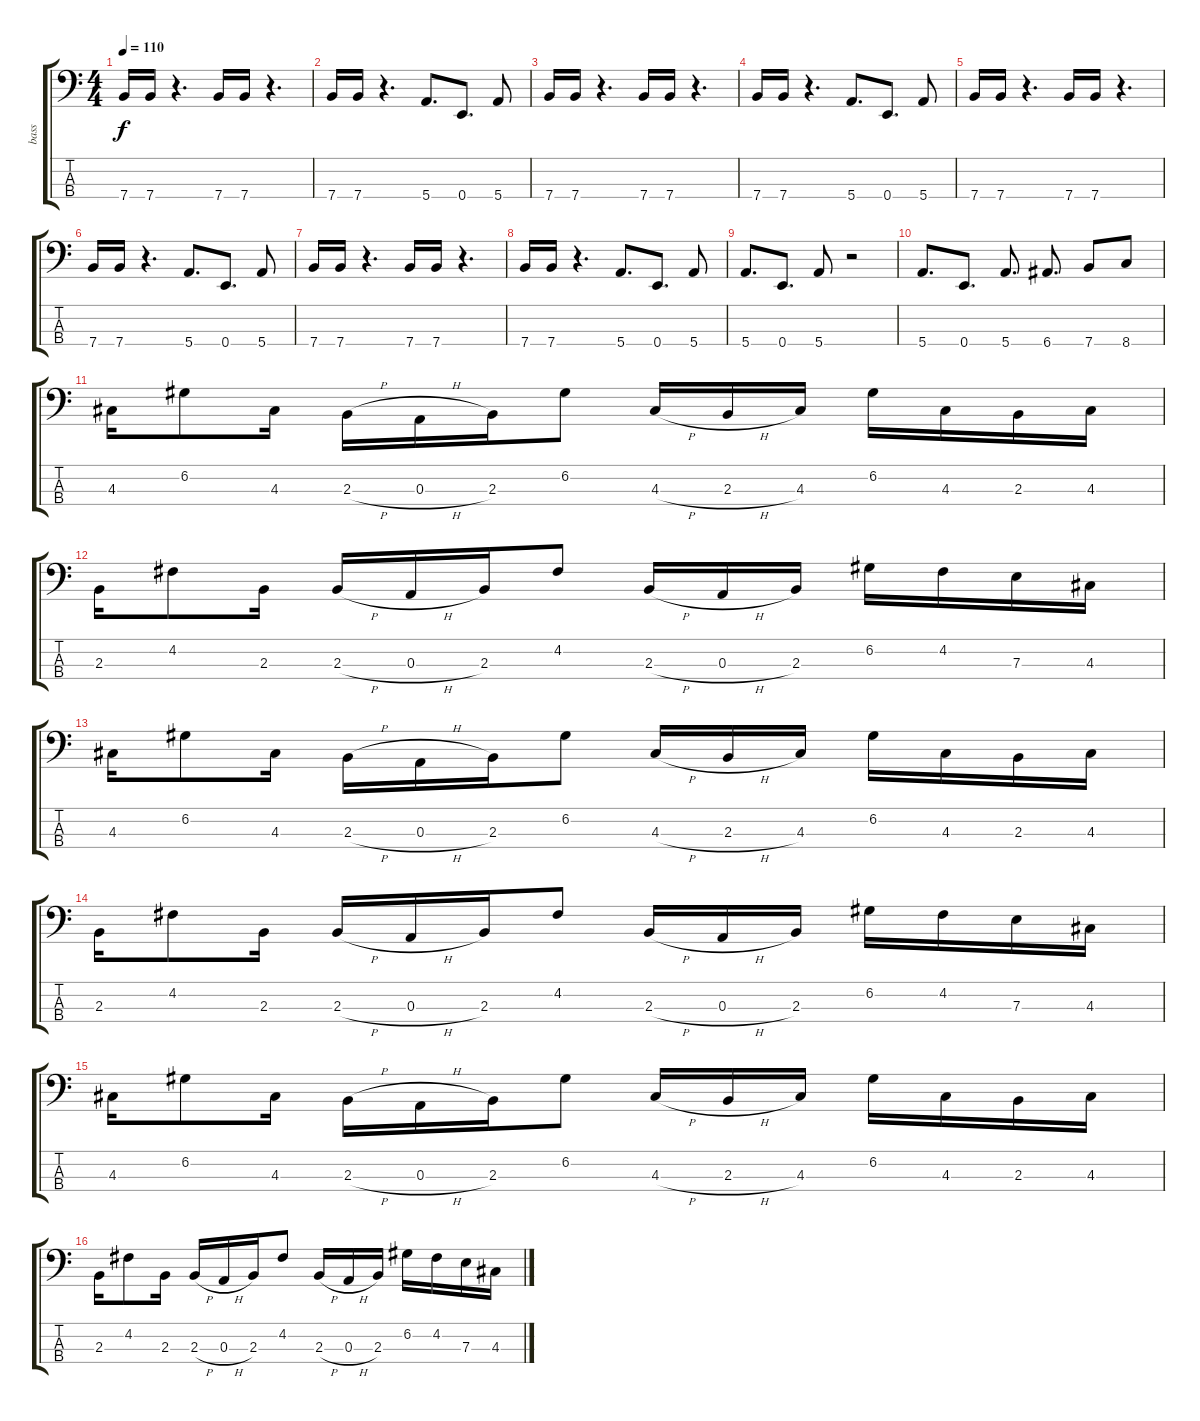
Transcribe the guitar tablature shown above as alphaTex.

\track ("bass" "bass") {instrument electricbasspick}
\staff {score tabs}
\tuning (G2 D2 A1 E1) {hide}
\ts (4 4)
\tempo 110
\clef f4
\ks c
7.4.16{dy f} 7.4.16 r.4{d} 7.4.16 7.4.16 r.4{d} |
7.4.16 7.4.16 r.4{d} 5.4.8{d} 0.4.8{d} 5.4.8 |
7.4.16 7.4.16 r.4{d} 7.4.16 7.4.16 r.4{d} |
7.4.16 7.4.16 r.4{d} 5.4.8{d} 0.4.8{d} 5.4.8 |
7.4.16 7.4.16 r.4{d} 7.4.16 7.4.16 r.4{d} |
7.4.16 7.4.16 r.4{d} 5.4.8{d} 0.4.8{d} 5.4.8 |
7.4.16 7.4.16 r.4{d} 7.4.16 7.4.16 r.4{d} |
7.4.16 7.4.16 r.4{d} 5.4.8{d} 0.4.8{d} 5.4.8 |
5.4.8{d} 0.4.8{d} 5.4.8 r.2 |
5.4.8{d} 0.4.8{d} 5.4.8{d} 6.4.8{d} 7.4.8 8.4.8 |
4.3.16 6.2.8 4.3.16 2.3{h}.16 0.3{h}.16 2.3.16 6.2.8 4.3{h}.16 2.3{h}.16 4.3.16 6.2.16 4.3.16 2.3.16 4.3.16 |
2.3.16 4.2.8 2.3.16 2.3{h}.16 0.3{h}.16 2.3.16 4.2.8 2.3{h}.16 0.3{h}.16 2.3.16 6.2.16 4.2.16 7.3.16 4.3.16 |
4.3.16 6.2.8 4.3.16 2.3{h}.16 0.3{h}.16 2.3.16 6.2.8 4.3{h}.16 2.3{h}.16 4.3.16 6.2.16 4.3.16 2.3.16 4.3.16 |
2.3.16 4.2.8 2.3.16 2.3{h}.16 0.3{h}.16 2.3.16 4.2.8 2.3{h}.16 0.3{h}.16 2.3.16 6.2.16 4.2.16 7.3.16 4.3.16 |
4.3.16 6.2.8 4.3.16 2.3{h}.16 0.3{h}.16 2.3.16 6.2.8 4.3{h}.16 2.3{h}.16 4.3.16 6.2.16 4.3.16 2.3.16 4.3.16 |
2.3.16 4.2.8 2.3.16 2.3{h}.16 0.3{h}.16 2.3.16 4.2.8 2.3{h}.16 0.3{h}.16 2.3.16 6.2.16 4.2.16 7.3.16 4.3.16
